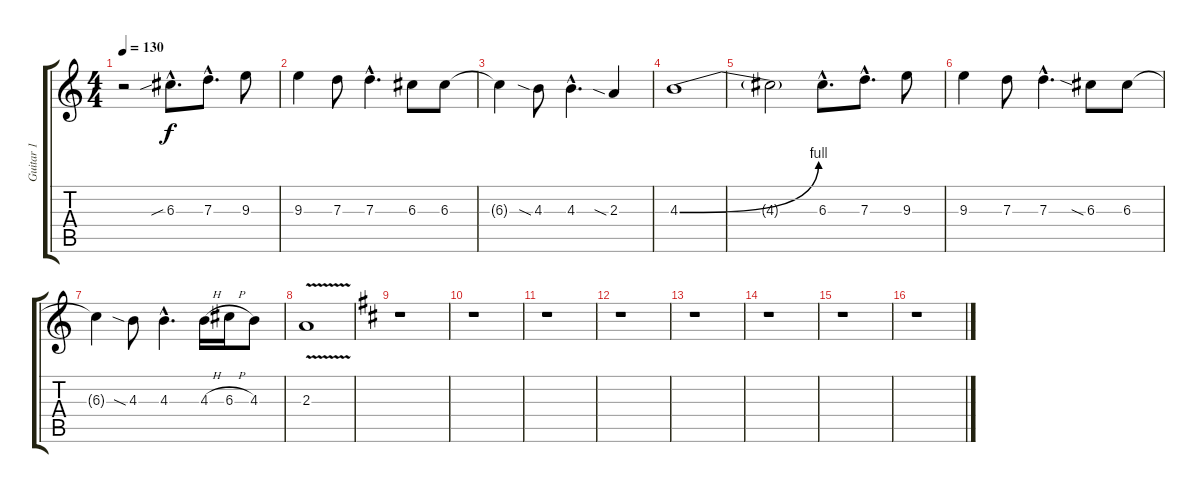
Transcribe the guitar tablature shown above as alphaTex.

\track ("Guitar 1" "Guitar 1") {instrument overdrivenguitar}
\staff {score tabs}
\tuning (E4 B3 G3 D3 A2 E2) {hide}
\ts (4 4)
\tempo 130
\clef g2
\ks c
r.2{dy f instrument overdrivenguitar} 6.3{sib hac}.8{d} 7.3{hac}.8{d} 9.3.8 |
9.3.4 7.3.8 7.3{hac}.4{d} 6.3.8 6.3.8 |
6.3{t}.4 4.3{sia}.8 4.3{hac}.4{d} 2.3{sia}.4 |
4.3{be (bend 0 0 60 4)}.1 |
4.3{t}.2 6.3{hac}.8{d} 7.3{hac}.8{d} 9.3.8 |
9.3.4 7.3.8 7.3{hac}.4{d} 6.3{sia}.8 6.3.8 |
6.3{t}.4 4.3{sia}.8 4.3{hac}.4{d} 4.3{h}.16 6.3{h}.16 4.3.8 |
2.3{v}.1 |
\ks d
r.1 |
r.1 |
r.1 |
r.1 |
r.1 |
r.1 |
r.1 |
r.1
